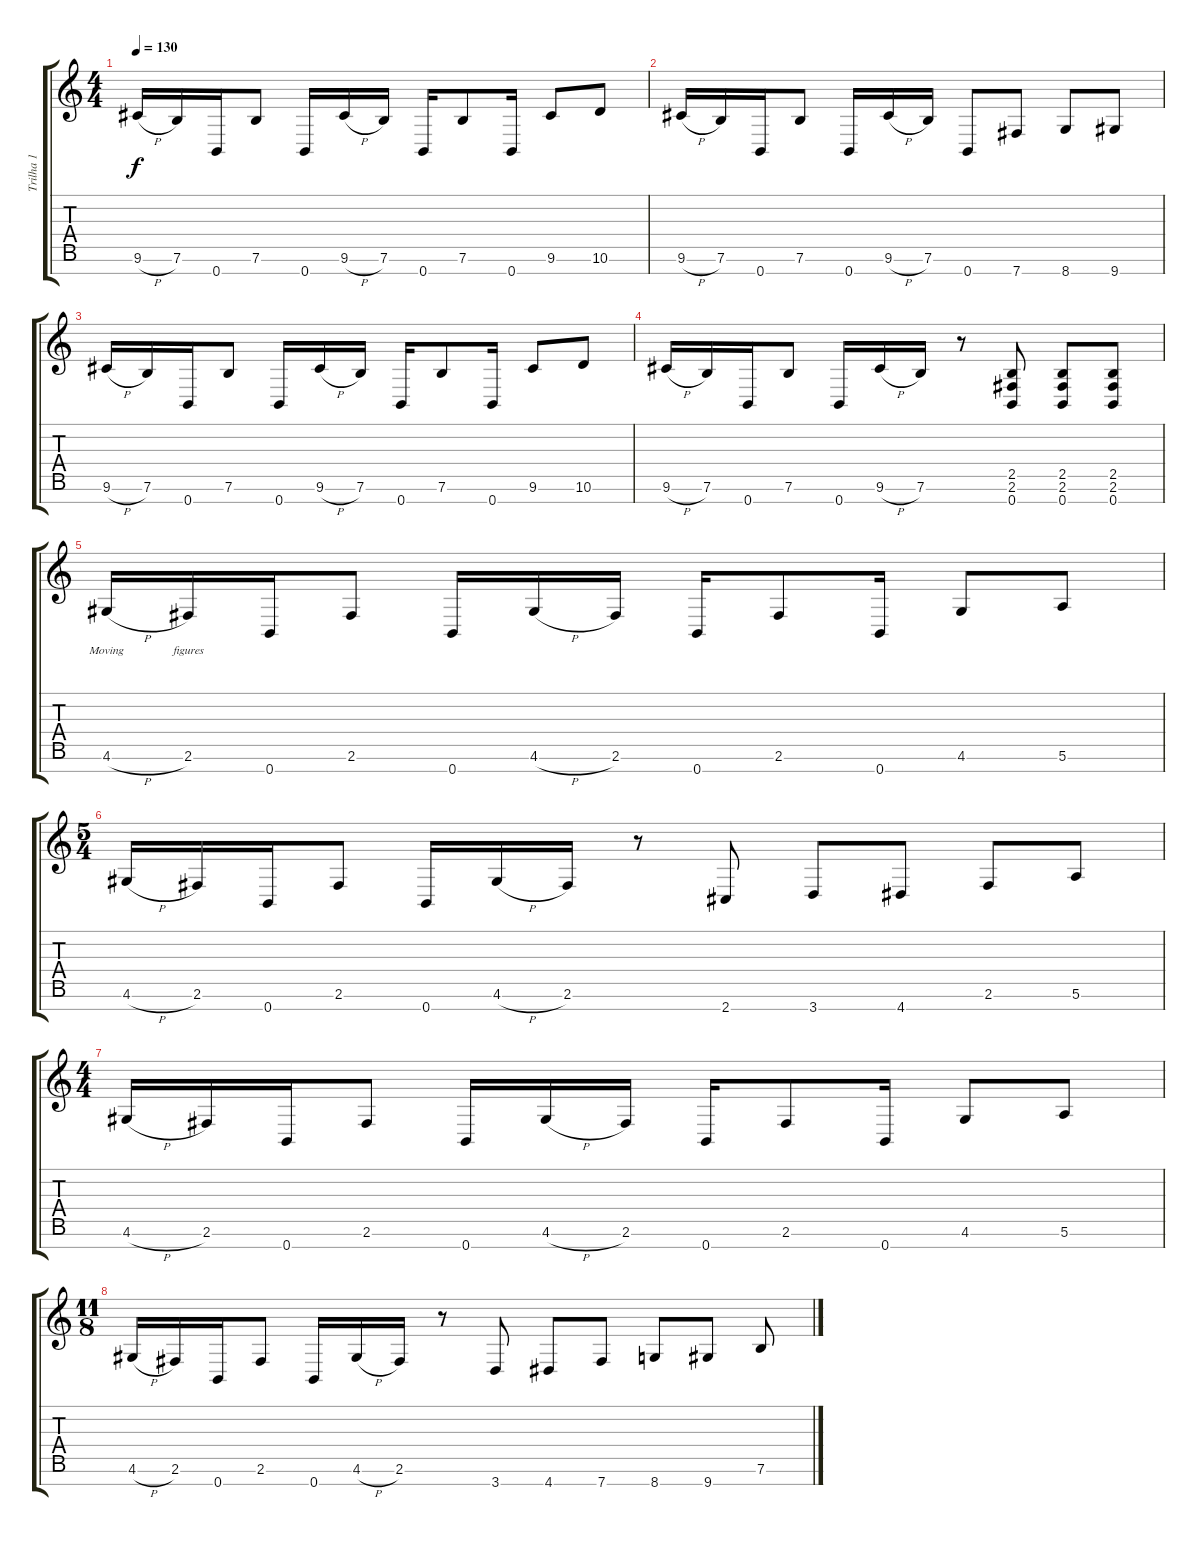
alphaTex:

\track ("Trilha 1" "Trilha 1") {instrument acousticguitarnylon}
\staff {score tabs}
\tuning (E4 B3 G3 D3 A2 E2 B1) {hide}
\ts (4 4)
\tempo 130
\clef g2
\ks c
9.6{h}.16{dy f} 7.6.16 0.7.16 7.6.8 0.7.16 9.6{h}.16 7.6.16 0.7.16 7.6.8 0.7.16 9.6.8 10.6.8 |
9.6{h}.16 7.6.16 0.7.16 7.6.8 0.7.16 9.6{h}.16 7.6.16 0.7.8 7.7.8 8.7.8 9.7.8 |
9.6{h}.16 7.6.16 0.7.16 7.6.8 0.7.16 9.6{h}.16 7.6.16 0.7.16 7.6.8 0.7.16 9.6.8 10.6.8 |
9.6{h}.16 7.6.16 0.7.16 7.6.8 0.7.16 9.6{h}.16 7.6.16 r.8 (2.5 2.6 0.7).8 (2.5 2.6 0.7).8 (2.5 2.6 0.7).8 |
4.6{h}.16{lyrics (0 "Moving") lyrics (1 "") lyrics (2 "") lyrics (3 "") lyrics (4 "")} 2.6.16{lyrics (0 "figures") lyrics (1 "") lyrics (2 "") lyrics (3 "") lyrics (4 "")} 0.7.16 2.6.8 0.7.16 4.6{h}.16 2.6.16 0.7.16 2.6.8 0.7.16 4.6.8 5.6.8 |
\ts (5 4)
4.6{h}.16 2.6.16 0.7.16 2.6.8 0.7.16 4.6{h}.16 2.6.16 r.8 2.7.8 3.7.8 4.7.8 2.6.8 5.6.8 |
\ts (4 4)
4.6{h}.16 2.6.16 0.7.16 2.6.8 0.7.16 4.6{h}.16 2.6.16 0.7.16 2.6.8 0.7.16 4.6.8 5.6.8 |
\ts (11 8)
4.6{h}.16 2.6.16 0.7.16 2.6.8 0.7.16 4.6{h}.16 2.6.16 r.8 3.7.8 4.7.8 7.7.8 8.7.8 9.7.8 7.6.8
